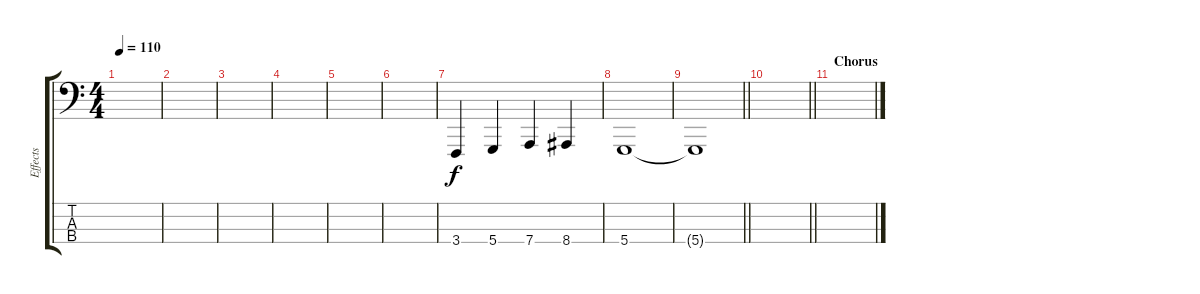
\track ("Effects" "Effects") {instrument applause}
\staff {score tabs}
\tuning (G2 D2 A1 D1) {hide}
\ts (4 4)
\tempo 110
\clef f4
\ks c
|
|
|
|
|
|
3.4.4{volume 9} 5.4.4 7.4.4 8.4.4 |
5.4.1 |
\barLineRight lightlight
5.4{t}.1 |
\barLineRight lightlight
|
\section ("" "Chorus")
